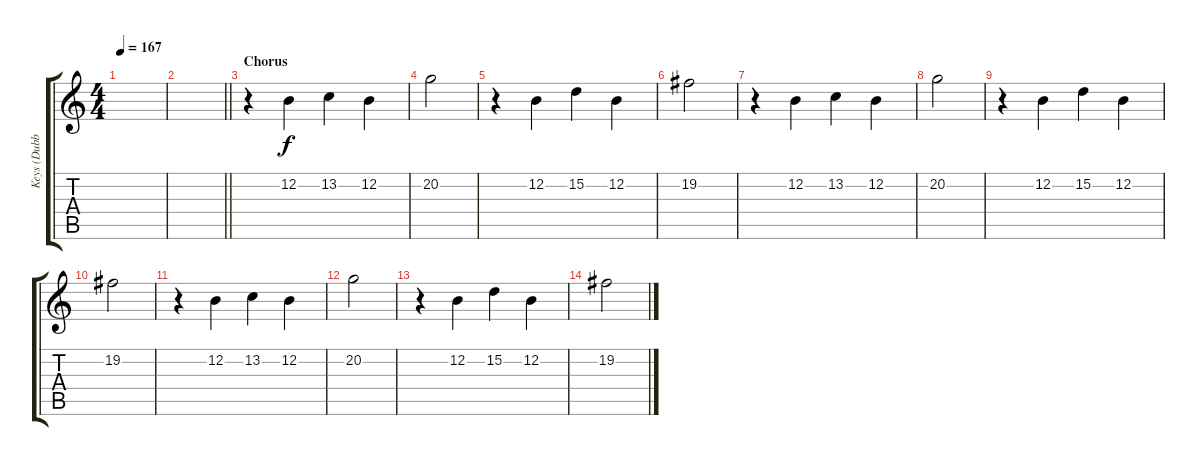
\track ("Keys (Dubbed)" "Keys (Dubb") {instrument lead8bassandlead}
\staff {score tabs}
\tuning (E4 B3 G3 D3 A2 E2) {hide}
\ts (4 4)
\tempo 167
\clef g2
\ks c
|
\barLineRight lightlight
|
\section ("" "Chorus")
r.4 12.2.4 13.2.4 12.2.4 |
20.2.2 |
r.4 12.2.4 15.2.4 12.2.4 |
19.2.2 |
r.4 12.2.4 13.2.4 12.2.4 |
20.2.2 |
r.4 12.2.4 15.2.4 12.2.4 |
19.2.2 |
r.4 12.2.4 13.2.4 12.2.4 |
20.2.2 |
r.4 12.2.4 15.2.4 12.2.4 |
19.2.2
